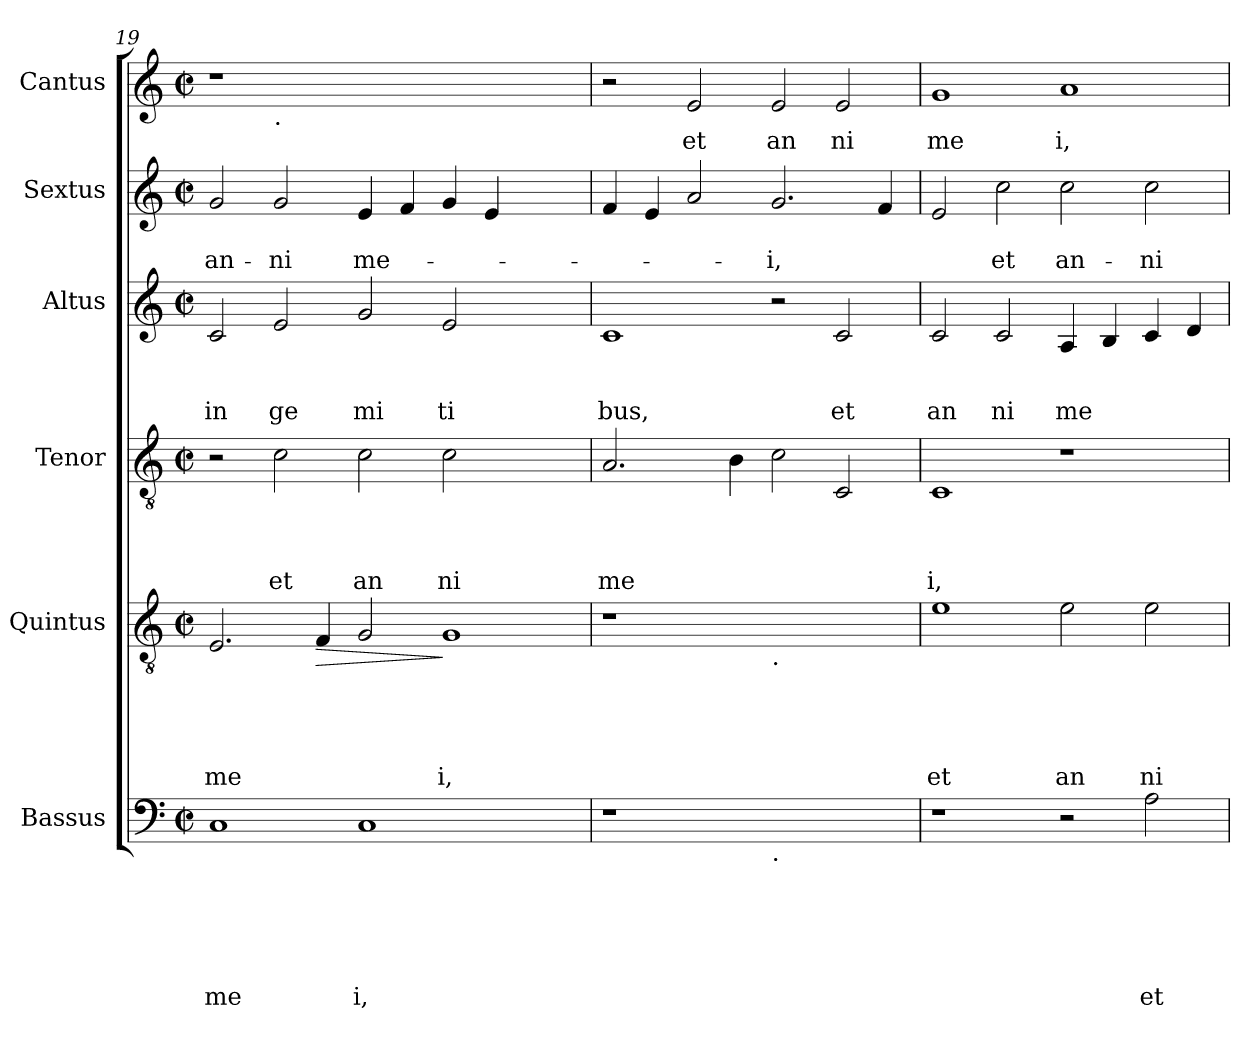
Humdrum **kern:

**kern	**text	**text	**text	**text	**text	**text	**kern	**text	**text	**text	**text	**text	**dynam	**kern	**text	**text	**text	**text	**kern	**text	**text	**text	**kern	**text	**text	**kern	**text
*part6	*part6	*part6	*part6	*part6	*part6	*part6	*part5	*part5	*part5	*part5	*part5	*part5	*part5	*part4	*part4	*part4	*part4	*part4	*part3	*part3	*part3	*part3	*part2	*part2	*part2	*part1	*part1
*staff6	*staff6	*staff6	*staff6	*staff6	*staff6	*staff6	*staff5	*staff5	*staff5	*staff5	*staff5	*staff5	*staff5	*staff4	*staff4	*staff4	*staff4	*staff4	*staff3	*staff3	*staff3	*staff3	*staff2	*staff2	*staff2	*staff1	*staff1
*I"Bassus	*	*	*	*	*	*	*I"Quintus	*	*	*	*	*	*	*I"Tenor	*	*	*	*	*I"Altus	*	*	*	*I"Sextus	*	*	*I"Cantus	*
*clefF4	*	*	*	*	*	*	*clefGv2	*	*	*	*	*	*	*clefGv2	*	*	*	*	*clefG2	*	*	*	*clefG2	*	*	*clefG2	*
*k[]	*	*	*	*	*	*	*k[]	*	*	*	*	*	*	*k[]	*	*	*	*	*k[]	*	*	*	*k[]	*	*	*k[]	*
*C:	*	*	*	*	*	*	*C:	*	*	*	*	*	*	*C:	*	*	*	*	*C:	*	*	*	*C:	*	*	*C:	*
*M2/2	*	*	*	*	*	*	*M2/2	*	*	*	*	*	*	*M2/2	*	*	*	*	*M2/2	*	*	*	*M2/2	*	*	*M2/2	*
*met(c|)	*	*	*	*	*	*	*met(c|)	*	*	*	*	*	*	*met(c|)	*	*	*	*	*met(c|)	*	*	*	*met(c|)	*	*	*met(c|)	*
=19	=19	=19	=19	=19	=19	=19	=19	=19	=19	=19	=19	=19	=19	=19	=19	=19	=19	=19	=19	=19	=19	=19	=19	=19	=19	=19	=19
!	!	!	!	!	!	!LO:LY:b	!	!	!	!	!	!LO:LY:b	!	!	!	!	!	!	!	!	!	!LO:LY:b	!	!	!LO:LY:b	!	!
*	*	*	*	*	*	*	*	*	*	*	*	*	*	*	*	*	*	*	*	*	*	*	*	*	*	*^	*
1C	.	.	.	.	.	me	2.E/	.	.	.	.	me	.	2r	.	.	.	.	2c/	.	.	in	2g/	.	an-	1r	2ryy	.
!	!	!	!	!	!	!	!	!	!	!	!	!	!	!	!	!	!	!	!	!	!	!	!	!	!	!	!LO:TX:b:t=.	!
!	!	!	!	!	!	!	!	!	!	!	!	!	!	!	!	!	!	!LO:LY:b	!	!	!	!LO:LY:b	!	!	!LO:LY:b	!	!	!
.	.	.	.	.	.	.	.	.	.	.	.	.	.	2c\	.	.	.	et	2e/	.	.	ge	2g/	.	-ni	.	0ryy	.
!	!	!	!	!	!	!	!	!	!	!	!	!	!LO:HP:b	!	!	!	!	!	!	!	!	!	!	!	!	!	!	!
.	.	.	.	.	.	.	4F</	.	.	.	.	.	>	.	.	.	.	.	.	.	.	.	.	.	.	.	.	.
!	!	!	!	!	!	!LO:LY:b	!	!	!	!	!	!	!	!	!	!	!	!LO:LY:b	!	!	!	!LO:LY:b	!	!	!LO:LY:b	!	!	!
1C	.	.	.	.	.	i,	2G/	.	.	.	.	.	.	2c\	.	.	.	an	2g/	.	.	mi	4e/	.	me-	1.ryy	.	.
.	.	.	.	.	.	.	.	.	.	.	.	.	.	.	.	.	.	.	.	.	.	.	4f/	.	.	.	.	.
!	!	!	!	!	!	!	!	!	!	!	!	!LO:LY:b	!	!	!	!	!	!LO:LY:b	!	!	!	!LO:LY:b	!	!	!	!	!	!
.	.	.	.	.	.	.	1G	.	.	.	.	i,	]	2c\	.	.	.	ni	2e/	.	.	ti	4g/	.	.	.	.	.
.	.	.	.	.	.	.	.	.	.	.	.	.	.	.	.	.	.	.	.	.	.	.	4e/	.	.	.	.	.
2ryy	.	.	.	.	.	.	.	.	.	.	.	.	.	2ryy	.	.	.	.	2ryy	.	.	.	2ryy	.	.	.	.	.
=20	=20	=20	=20	=20	=20	=20	=20	=20	=20	=20	=20	=20	=20	=20	=20	=20	=20	=20	=20	=20	=20	=20	=20	=20	=20	=20	=20	=20
!	!	!	!	!	!	!	!	!	!	!	!	!	!	!	!	!	!	!LO:LY:b	!	!	!	!LO:LY:b	!	!	!	!	!	!
*	*	*	*	*	*	*	*	*	*	*	*	*	*	*	*	*	*	*	*	*	*	*	*	*	*	*v	*v	*
1r	.	.	.	.	.	.	1r	.	.	.	.	.	.	2.A/	.	.	.	me	1c	.	.	bus,	4f/	.	.	2r	.
.	.	.	.	.	.	.	.	.	.	.	.	.	.	.	.	.	.	.	.	.	.	.	4e/	.	.	.	.
!	!	!	!	!	!	!	!	!	!	!	!	!	!	!	!	!	!	!	!	!	!	!	!	!	!	!	!LO:LY:b
.	.	.	.	.	.	.	.	.	.	.	.	.	.	.	.	.	.	.	.	.	.	.	2a/	.	.	2e/	et
.	.	.	.	.	.	.	.	.	.	.	.	.	.	4B\	.	.	.	.	.	.	.	.	.	.	.	.	.
!	!	!	!	!	!	!	!LO:TX:b:t=.	!	!	!	!	!	!	!	!	!	!	!	!	!	!	!	!	!	!	!	!
!LO:TX:b:t=.	!	!	!	!	!	!	!	!	!	!	!	!	!	!	!	!	!	!	!	!	!	!	!	!	!	!	!
!	!	!	!	!	!	!	!	!	!	!	!	!	!	!	!	!	!	!	!	!	!	!	!	!	!LO:LY:b	!	!LO:LY:b
1ryy	.	.	.	.	.	.	1ryy	.	.	.	.	.	.	2c\	.	.	.	.	2r	.	.	.	2.g/	.	-i,	2e/	an
!	!	!	!	!	!	!	!	!	!	!	!	!	!	!	!	!	!	!	!	!	!	!LO:LY:b	!	!	!	!	!LO:LY:b
.	.	.	.	.	.	.	.	.	.	.	.	.	.	2C/	.	.	.	.	2c/	.	.	et	.	.	.	2e/	ni
.	.	.	.	.	.	.	.	.	.	.	.	.	.	.	.	.	.	.	.	.	.	.	4f/	.	.	.	.
=21	=21	=21	=21	=21	=21	=21	=21	=21	=21	=21	=21	=21	=21	=21	=21	=21	=21	=21	=21	=21	=21	=21	=21	=21	=21	=21	=21
!	!	!	!	!	!	!	!	!	!	!	!	!LO:LY:b	!	!	!	!	!	!LO:LY:b	!	!	!	!LO:LY:b	!	!	!	!	!LO:LY:b
1r	.	.	.	.	.	.	1e	.	.	.	.	et	.	1C	.	.	.	i,	2c/	.	.	an	2e/	.	.	1g	me
!	!	!	!	!	!	!	!	!	!	!	!	!	!	!	!	!	!	!	!	!	!	!LO:LY:b	!	!	!LO:LY:b	!	!
.	.	.	.	.	.	.	.	.	.	.	.	.	.	.	.	.	.	.	2c/	.	.	ni	2cc\	.	et	.	.
!	!	!	!	!	!	!	!	!	!	!	!	!LO:LY:b	!	!	!	!	!	!	!	!	!	!LO:LY:b	!	!	!LO:LY:b	!	!LO:LY:b
2r	.	.	.	.	.	.	2e\	.	.	.	.	an	.	1r	.	.	.	.	4A/	.	.	me	2cc\	.	an-	1a	i,
.	.	.	.	.	.	.	.	.	.	.	.	.	.	.	.	.	.	.	4B/	.	.	.	.	.	.	.	.
!	!	!	!	!	!	!LO:LY:b	!	!	!	!	!	!LO:LY:b	!	!	!	!	!	!	!	!	!	!	!	!	!LO:LY:b	!	!
2A\	.	.	.	.	.	et	2e\	.	.	.	.	ni	.	.	.	.	.	.	4c/	.	.	.	2cc\	.	-ni	.	.
.	.	.	.	.	.	.	.	.	.	.	.	.	.	.	.	.	.	.	4d/	.	.	.	.	.	.	.	.
=	=	=	=	=	=	=	=	=	=	=	=	=	=	=	=	=	=	=	=	=	=	=	=	=	=	=	=
*-	*-	*-	*-	*-	*-	*-	*-	*-	*-	*-	*-	*-	*-	*-	*-	*-	*-	*-	*-	*-	*-	*-	*-	*-	*-	*-	*-
